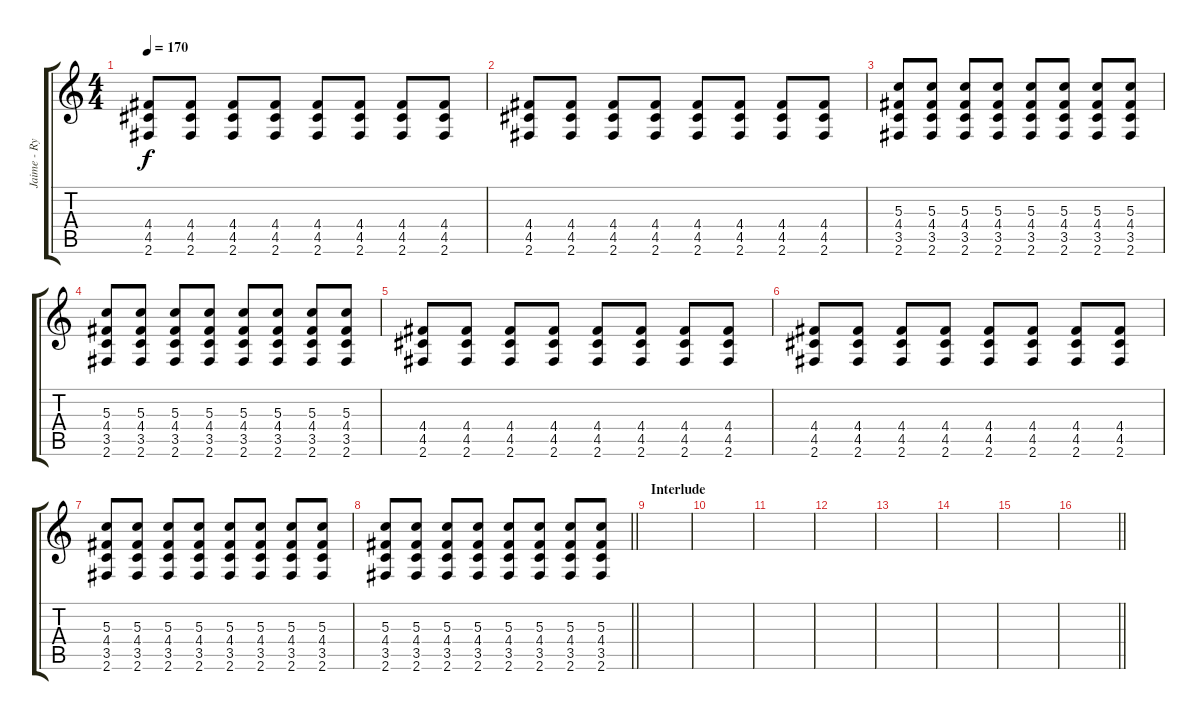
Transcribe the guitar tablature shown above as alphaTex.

\track ("Jaime - Rythmn Guitar" "Jaime - Ry") {instrument overdrivenguitar}
\staff {score tabs}
\tuning (E4 B3 G3 D3 A2 E2) {hide}
\ts (4 4)
\tempo 170
\clef g2
\ks c
(4.4 4.5 2.6).8{dy f} (4.4 4.5 2.6).8 (4.4 4.5 2.6).8 (4.4 4.5 2.6).8 (4.4 4.5 2.6).8 (4.4 4.5 2.6).8 (4.4 4.5 2.6).8 (4.4 4.5 2.6).8 |
(4.4 4.5 2.6).8 (4.4 4.5 2.6).8 (4.4 4.5 2.6).8 (4.4 4.5 2.6).8 (4.4 4.5 2.6).8 (4.4 4.5 2.6).8 (4.4 4.5 2.6).8 (4.4 4.5 2.6).8 |
(5.3 4.4 3.5 2.6).8 (5.3 4.4 3.5 2.6).8 (5.3 4.4 3.5 2.6).8 (5.3 4.4 3.5 2.6).8 (5.3 4.4 3.5 2.6).8 (5.3 4.4 3.5 2.6).8 (5.3 4.4 3.5 2.6).8 (5.3 4.4 3.5 2.6).8 |
(5.3 4.4 3.5 2.6).8 (5.3 4.4 3.5 2.6).8 (5.3 4.4 3.5 2.6).8 (5.3 4.4 3.5 2.6).8 (5.3 4.4 3.5 2.6).8 (5.3 4.4 3.5 2.6).8 (5.3 4.4 3.5 2.6).8 (5.3 4.4 3.5 2.6).8 |
(4.4 4.5 2.6).8 (4.4 4.5 2.6).8 (4.4 4.5 2.6).8 (4.4 4.5 2.6).8 (4.4 4.5 2.6).8 (4.4 4.5 2.6).8 (4.4 4.5 2.6).8 (4.4 4.5 2.6).8 |
(4.4 4.5 2.6).8 (4.4 4.5 2.6).8 (4.4 4.5 2.6).8 (4.4 4.5 2.6).8 (4.4 4.5 2.6).8 (4.4 4.5 2.6).8 (4.4 4.5 2.6).8 (4.4 4.5 2.6).8 |
(5.3 4.4 3.5 2.6).8 (5.3 4.4 3.5 2.6).8 (5.3 4.4 3.5 2.6).8 (5.3 4.4 3.5 2.6).8 (5.3 4.4 3.5 2.6).8 (5.3 4.4 3.5 2.6).8 (5.3 4.4 3.5 2.6).8 (5.3 4.4 3.5 2.6).8 |
\barLineRight lightlight
(5.3 4.4 3.5 2.6).8 (5.3 4.4 3.5 2.6).8 (5.3 4.4 3.5 2.6).8 (5.3 4.4 3.5 2.6).8 (5.3 4.4 3.5 2.6).8 (5.3 4.4 3.5 2.6).8 (5.3 4.4 3.5 2.6).8 (5.3 4.4 3.5 2.6).8 |
\section ("" "Interlude")
|
|
|
|
|
|
|
\barLineRight lightlight
